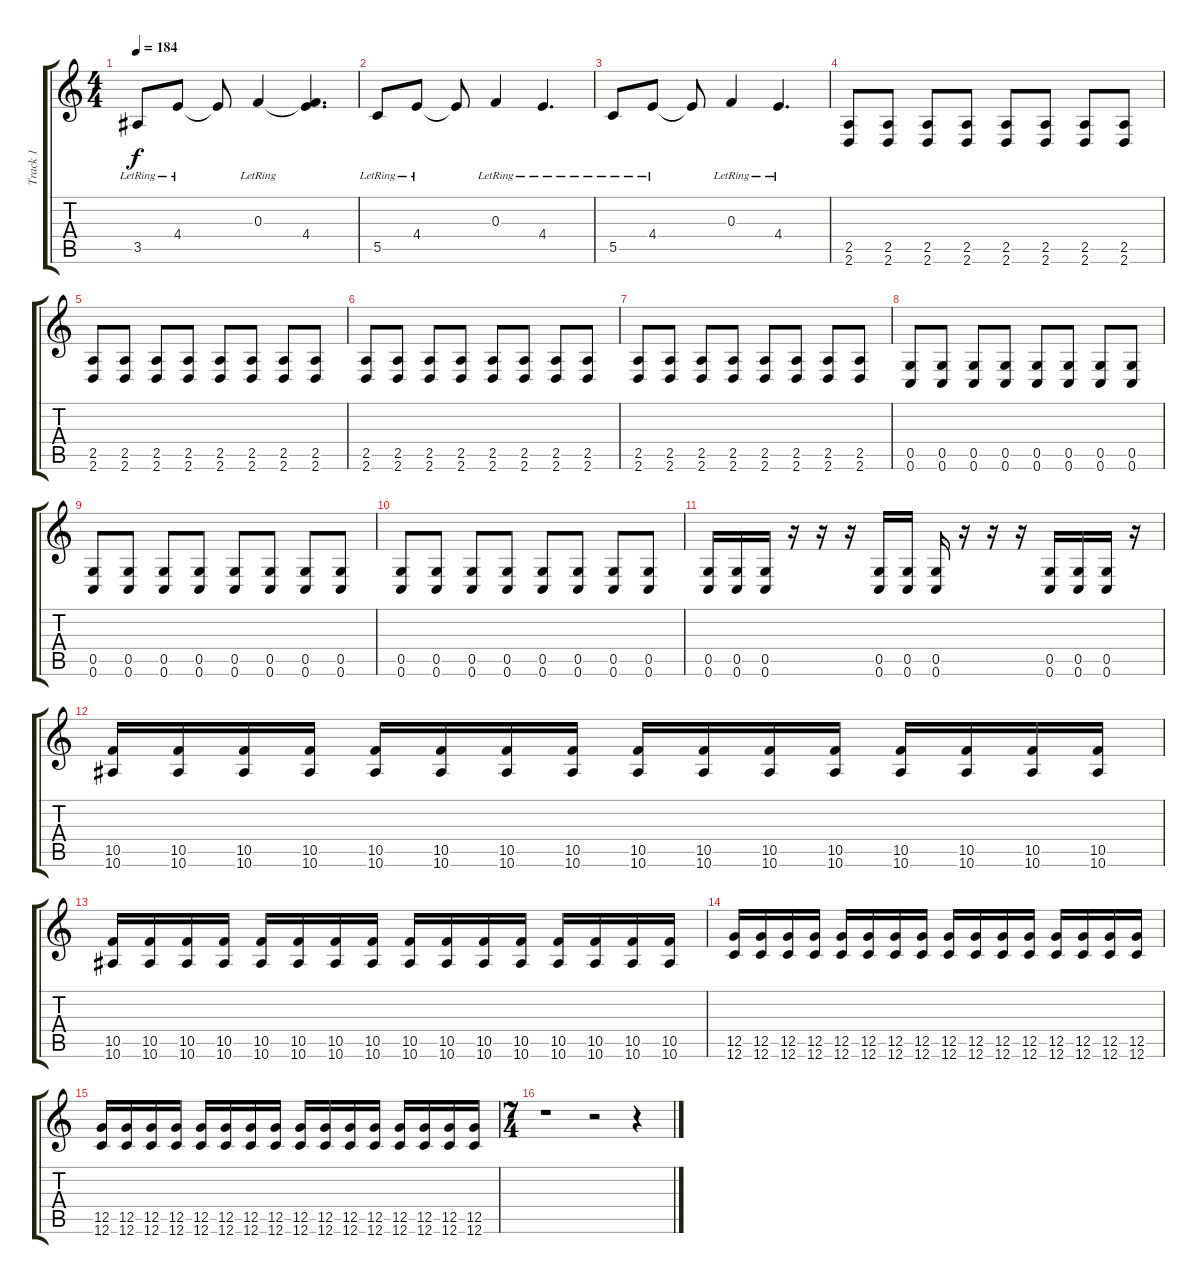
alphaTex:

\track ("Track 1" "Track 1") {instrument distortionguitar}
\staff {score tabs}
\tuning (D4 A3 F3 C3 G2 C2) {hide}
\ts (4 4)
\tempo 184
\clef g2
\ks c
3.5{lr}.8{dy f} 4.4{lr}.8 4.4{t}.8 0.3{lr}.4 (0.3{t} 4.4).4{d} |
5.5{lr}.8 4.4{lr}.8 4.4{t}.8 0.3{lr}.4 4.4{lr}.4{d} |
5.5{lr}.8 4.4{lr}.8 4.4{t}.8 0.3{lr}.4 4.4{lr}.4{d} |
(2.5 2.6).8 (2.5 2.6).8 (2.5 2.6).8 (2.5 2.6).8 (2.5 2.6).8 (2.5 2.6).8 (2.5 2.6).8 (2.5 2.6).8 |
(2.5 2.6).8 (2.5 2.6).8 (2.5 2.6).8 (2.5 2.6).8 (2.5 2.6).8 (2.5 2.6).8 (2.5 2.6).8 (2.5 2.6).8 |
(2.5 2.6).8 (2.5 2.6).8 (2.5 2.6).8 (2.5 2.6).8 (2.5 2.6).8 (2.5 2.6).8 (2.5 2.6).8 (2.5 2.6).8 |
(2.5 2.6).8 (2.5 2.6).8 (2.5 2.6).8 (2.5 2.6).8 (2.5 2.6).8 (2.5 2.6).8 (2.5 2.6).8 (2.5 2.6).8 |
(0.5 0.6).8 (0.5 0.6).8 (0.5 0.6).8 (0.5 0.6).8 (0.5 0.6).8 (0.5 0.6).8 (0.5 0.6).8 (0.5 0.6).8 |
(0.5 0.6).8 (0.5 0.6).8 (0.5 0.6).8 (0.5 0.6).8 (0.5 0.6).8 (0.5 0.6).8 (0.5 0.6).8 (0.5 0.6).8 |
(0.5 0.6).8 (0.5 0.6).8 (0.5 0.6).8 (0.5 0.6).8 (0.5 0.6).8 (0.5 0.6).8 (0.5 0.6).8 (0.5 0.6).8 |
(0.5 0.6).16 (0.5 0.6).16 (0.5 0.6).16 r.16 r.16 r.16 (0.5 0.6).16 (0.5 0.6).16 (0.5 0.6).16 r.16 r.16 r.16 (0.5 0.6).16 (0.5 0.6).16 (0.5 0.6).16 r.16 |
(10.5 10.6).16 (10.5 10.6).16 (10.5 10.6).16 (10.5 10.6).16 (10.5 10.6).16 (10.5 10.6).16 (10.5 10.6).16 (10.5 10.6).16 (10.5 10.6).16 (10.5 10.6).16 (10.5 10.6).16 (10.5 10.6).16 (10.5 10.6).16 (10.5 10.6).16 (10.5 10.6).16 (10.5 10.6).16 |
(10.5 10.6).16 (10.5 10.6).16 (10.5 10.6).16 (10.5 10.6).16 (10.5 10.6).16 (10.5 10.6).16 (10.5 10.6).16 (10.5 10.6).16 (10.5 10.6).16 (10.5 10.6).16 (10.5 10.6).16 (10.5 10.6).16 (10.5 10.6).16 (10.5 10.6).16 (10.5 10.6).16 (10.5 10.6).16 |
(12.5 12.6).16 (12.5 12.6).16 (12.5 12.6).16 (12.5 12.6).16 (12.5 12.6).16 (12.5 12.6).16 (12.5 12.6).16 (12.5 12.6).16 (12.5 12.6).16 (12.5 12.6).16 (12.5 12.6).16 (12.5 12.6).16 (12.5 12.6).16 (12.5 12.6).16 (12.5 12.6).16 (12.5 12.6).16 |
(12.5 12.6).16 (12.5 12.6).16 (12.5 12.6).16 (12.5 12.6).16 (12.5 12.6).16 (12.5 12.6).16 (12.5 12.6).16 (12.5 12.6).16 (12.5 12.6).16 (12.5 12.6).16 (12.5 12.6).16 (12.5 12.6).16 (12.5 12.6).16 (12.5 12.6).16 (12.5 12.6).16 (12.5 12.6).16 |
\ts (7 4)
r.1 r.2 r.4
